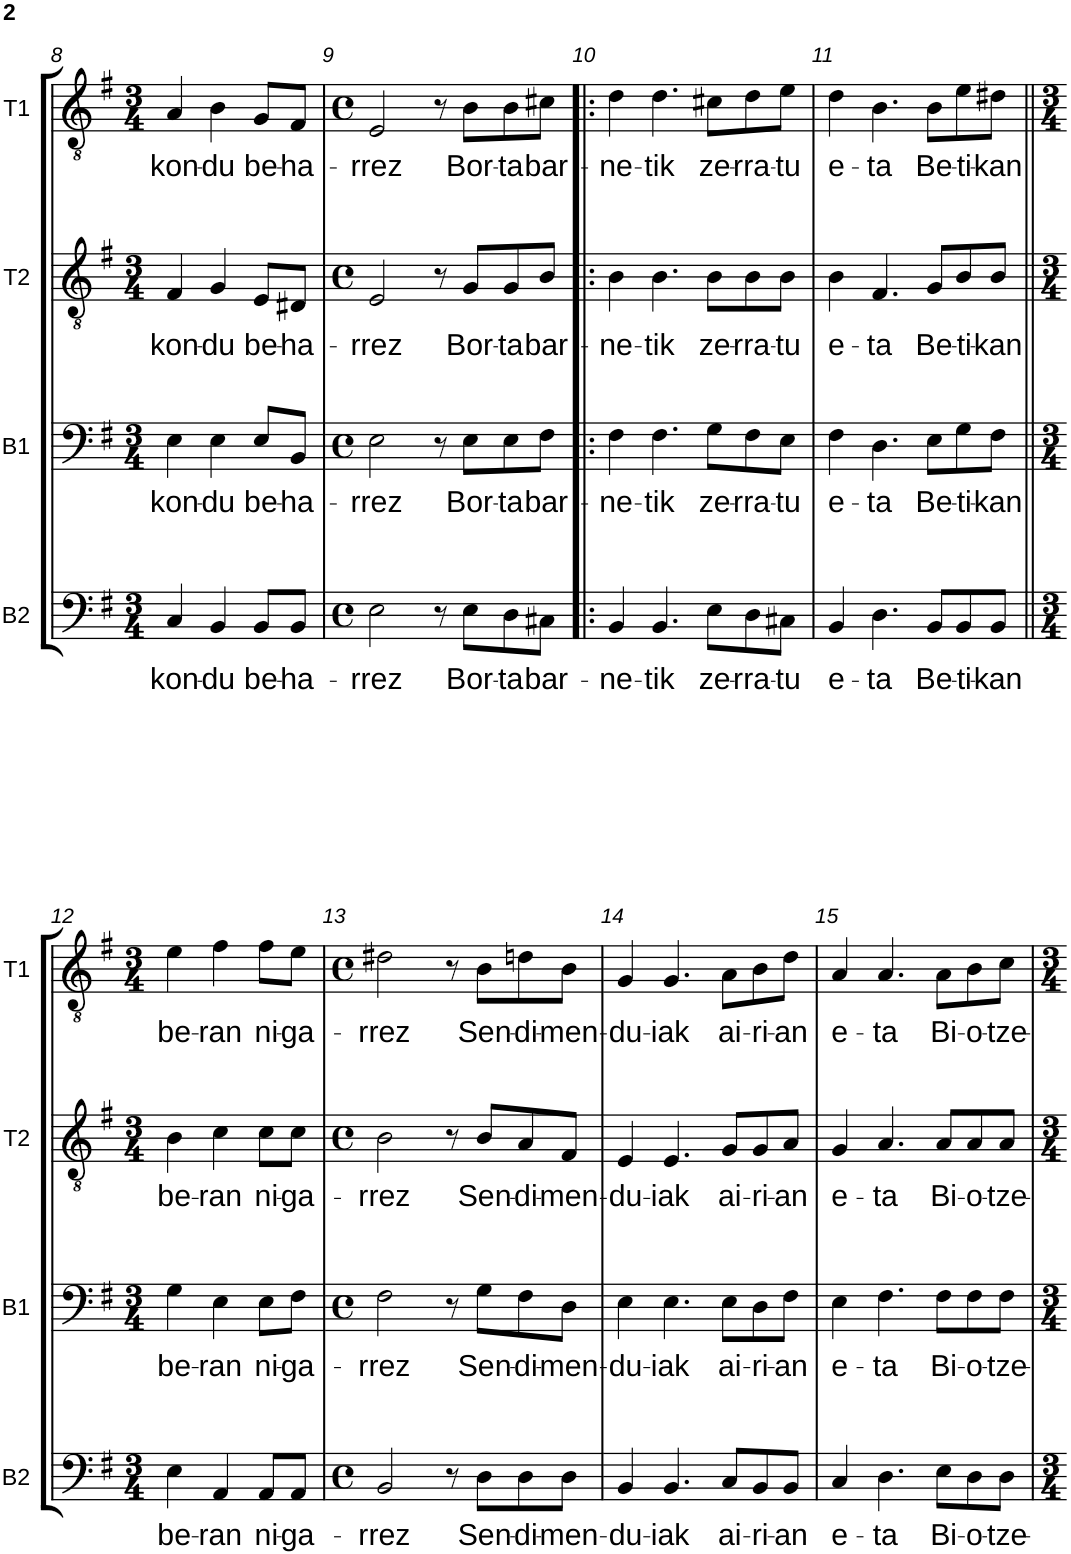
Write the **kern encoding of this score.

**kern	**text	**kern	**text	**kern	**text	**kern	**text
*part4	*part4	*part3	*part3	*part2	*part2	*part1	*part1
*staff4	*staff4	*staff3	*staff3	*staff2	*staff2	*staff1	*staff1
*I"Basse	*	*I"Baryton	*	*I"Ténor 2	*	*I"Ténor 1	*
*I'B2	*	*I'B1	*	*I'T2	*	*I'T1	*
!!LO:PB:g=z
*clefF4	*	*clefF4	*	*clefGv2	*	*clefGv2	*
*k[f#]	*	*k[f#]	*	*k[f#]	*	*k[f#]	*
*M3/4	*	*M3/4	*	*M3/4	*	*M3/4	*
=8	=8	=8	=8	=8	=8	=8	=8
!	!LO:LY:b	!	!LO:LY:b	!	!LO:LY:b	!	!LO:LY:b
4C/	-kon-	4E\	-kon-	4F#/	-kon-	4A/	-kon-
!	!LO:LY:b	!	!LO:LY:b	!	!LO:LY:b	!	!LO:LY:b
4BB/	-du	4E\	-du	4G/	-du	4B\	-du
!	!LO:LY:b	!	!LO:LY:b	!	!LO:LY:b	!	!LO:LY:b
8BB/L	be-	8E/L	be-	8E/L	be-	8G/L	be-
!	!LO:LY:b	!	!LO:LY:b	!	!LO:LY:b	!	!LO:LY:b
8BB/J	-ha-	8BB/J	-ha-	8D#X/J	-ha-	8F#/J	-ha-
=9	=9	=9	=9	=9	=9	=9	=9
*M4/4	*	*M4/4	*	*M4/4	*	*M4/4	*
*met(c)	*	*met(c)	*	*met(c)	*	*met(c)	*
!	!LO:LY:b	!	!LO:LY:b	!	!LO:LY:b	!	!LO:LY:b
2E\	-rrez	2E\	-rrez	2E/	-rrez	2E/	-rrez
8r	.	8r	.	8r	.	8r	.
!	!LO:LY:b	!	!LO:LY:b	!	!LO:LY:b	!	!LO:LY:b
8E\L	Bor-	8E\L	Bor-	8G/L	Bor-	8B\L	Bor-
!	!LO:LY:b	!	!LO:LY:b	!	!LO:LY:b	!	!LO:LY:b
8D\	-ta	8E\	-ta	8G/	-ta	8B\	-ta
!	!LO:LY:b	!	!LO:LY:b	!	!LO:LY:b	!	!LO:LY:b
8C#X\J	bar-	8F#\J	bar-	8B/J	bar-	8c#X\J	bar-
=10!|:	=10!|:	=10!|:	=10!|:	=10!|:	=10!|:	=10!|:	=10!|:
!	!LO:LY:b	!	!LO:LY:b	!	!LO:LY:b	!	!LO:LY:b
4BB/	-ne-	4F#\	-ne-	4B\	-ne-	4d\	-ne-
!	!LO:LY:b	!	!LO:LY:b	!	!LO:LY:b	!	!LO:LY:b
4.BB/	-tik	4.F#\	-tik	4.B\	-tik	4.d\	-tik
!	!LO:LY:b	!	!LO:LY:b	!	!LO:LY:b	!	!LO:LY:b
8E\L	ze-	8G\L	ze-	8B\L	ze-	8c#X\L	ze-
!	!LO:LY:b	!	!LO:LY:b	!	!LO:LY:b	!	!LO:LY:b
8D\	-rra-	8F#\	-rra-	8B\	-rra-	8d\	-rra-
!	!LO:LY:b	!	!LO:LY:b	!	!LO:LY:b	!	!LO:LY:b
8C#X\J	-tu	8E\J	-tu	8B\J	-tu	8e\J	-tu
=11	=11	=11	=11	=11	=11	=11	=11
!	!LO:LY:b	!	!LO:LY:b	!	!LO:LY:b	!	!LO:LY:b
4BB/	e-	4F#\	e-	4B\	e-	4d\	e-
!	!LO:LY:b	!	!LO:LY:b	!	!LO:LY:b	!	!LO:LY:b
4.D\	-ta	4.D\	-ta	4.F#/	-ta	4.B\	-ta
!	!LO:LY:b	!	!LO:LY:b	!	!LO:LY:b	!	!LO:LY:b
8BB/L	Be-	8E\L	Be-	8G/L	Be-	8B\L	Be-
!	!LO:LY:b	!	!LO:LY:b	!	!LO:LY:b	!	!LO:LY:b
8BB/	-ti-	8G\	-ti-	8B/	-ti-	8e\	-ti-
!	!LO:LY:b	!	!LO:LY:b	!	!LO:LY:b	!	!LO:LY:b
8BB/J	-kan	8F#\J	-kan	8B/J	-kan	8d#X\J	-kan
!!LO:LB:g=z
=12||	=12||	=12||	=12||	=12||	=12||	=12||	=12||
*M3/4	*	*M3/4	*	*M3/4	*	*M3/4	*
!	!LO:LY:b	!	!LO:LY:b	!	!LO:LY:b	!	!LO:LY:b
4E\	be-	4G\	be-	4B\	be-	4e\	be-
!	!LO:LY:b	!	!LO:LY:b	!	!LO:LY:b	!	!LO:LY:b
4AA/	-ran	4E\	-ran	4c\	-ran	4f#\	-ran
!	!LO:LY:b	!	!LO:LY:b	!	!LO:LY:b	!	!LO:LY:b
8AA/L	ni-	8E\L	ni-	8c\L	ni-	8f#\L	ni-
!	!LO:LY:b	!	!LO:LY:b	!	!LO:LY:b	!	!LO:LY:b
8AA/J	-ga-	8F#\J	-ga-	8c\J	-ga-	8e\J	-ga-
=13	=13	=13	=13	=13	=13	=13	=13
*M4/4	*	*M4/4	*	*M4/4	*	*M4/4	*
*met(c)	*	*met(c)	*	*met(c)	*	*met(c)	*
!	!LO:LY:b	!	!LO:LY:b	!	!LO:LY:b	!	!LO:LY:b
2BB/	-rrez	2F#\	-rrez	2B\	-rrez	2d#X\	-rrez
8r	.	8r	.	8r	.	8r	.
!	!LO:LY:b	!	!LO:LY:b	!	!LO:LY:b	!	!LO:LY:b
8D\L	Sen-	8G\L	Sen-	8B/L	Sen-	8B\L	Sen-
!	!LO:LY:b	!	!LO:LY:b	!	!LO:LY:b	!	!LO:LY:b
8D\	-di-	8F#\	-di-	8A/	-di-	8dn\	-di-
!	!LO:LY:b	!	!LO:LY:b	!	!LO:LY:b	!	!LO:LY:b
8D\J	-men-	8D\J	-men-	8F#/J	-men-	8B\J	-men-
=14	=14	=14	=14	=14	=14	=14	=14
!	!LO:LY:b	!	!LO:LY:b	!	!LO:LY:b	!	!LO:LY:b
4BB/	-du-	4E\	-du-	4E/	-du-	4G/	-du-
!	!LO:LY:b	!	!LO:LY:b	!	!LO:LY:b	!	!LO:LY:b
4.BB/	-iak	4.E\	-iak	4.E/	-iak	4.G/	-iak
!	!LO:LY:b	!	!LO:LY:b	!	!LO:LY:b	!	!LO:LY:b
8C/L	ai-	8E\L	ai-	8G/L	ai-	8A\L	ai-
!	!LO:LY:b	!	!LO:LY:b	!	!LO:LY:b	!	!LO:LY:b
8BB/	-ri-	8D\	-ri-	8G/	-ri-	8B\	-ri-
!	!LO:LY:b	!	!LO:LY:b	!	!LO:LY:b	!	!LO:LY:b
8BB/J	-an	8F#\J	-an	8A/J	-an	8d\J	-an
=15	=15	=15	=15	=15	=15	=15	=15
!	!LO:LY:b	!	!LO:LY:b	!	!LO:LY:b	!	!LO:LY:b
4C/	e-	4E\	e-	4G/	e-	4A/	e-
!	!LO:LY:b	!	!LO:LY:b	!	!LO:LY:b	!	!LO:LY:b
4.D\	-ta	4.F#\	-ta	4.A/	-ta	4.A/	-ta
!	!LO:LY:b	!	!LO:LY:b	!	!LO:LY:b	!	!LO:LY:b
8E\L	Bi-	8F#\L	Bi-	8A/L	Bi-	8A\L	Bi-
!	!LO:LY:b	!	!LO:LY:b	!	!LO:LY:b	!	!LO:LY:b
8D\	-o-	8F#\	-o-	8A/	-o-	8B\	-o-
!	!LO:LY:b	!	!LO:LY:b	!	!LO:LY:b	!	!LO:LY:b
8D\J	-tze-	8F#\J	-tze-	8A/J	-tze-	8c\J	-tze-
=	=	=	=	=	=	=	=
*-	*-	*-	*-	*-	*-	*-	*-
